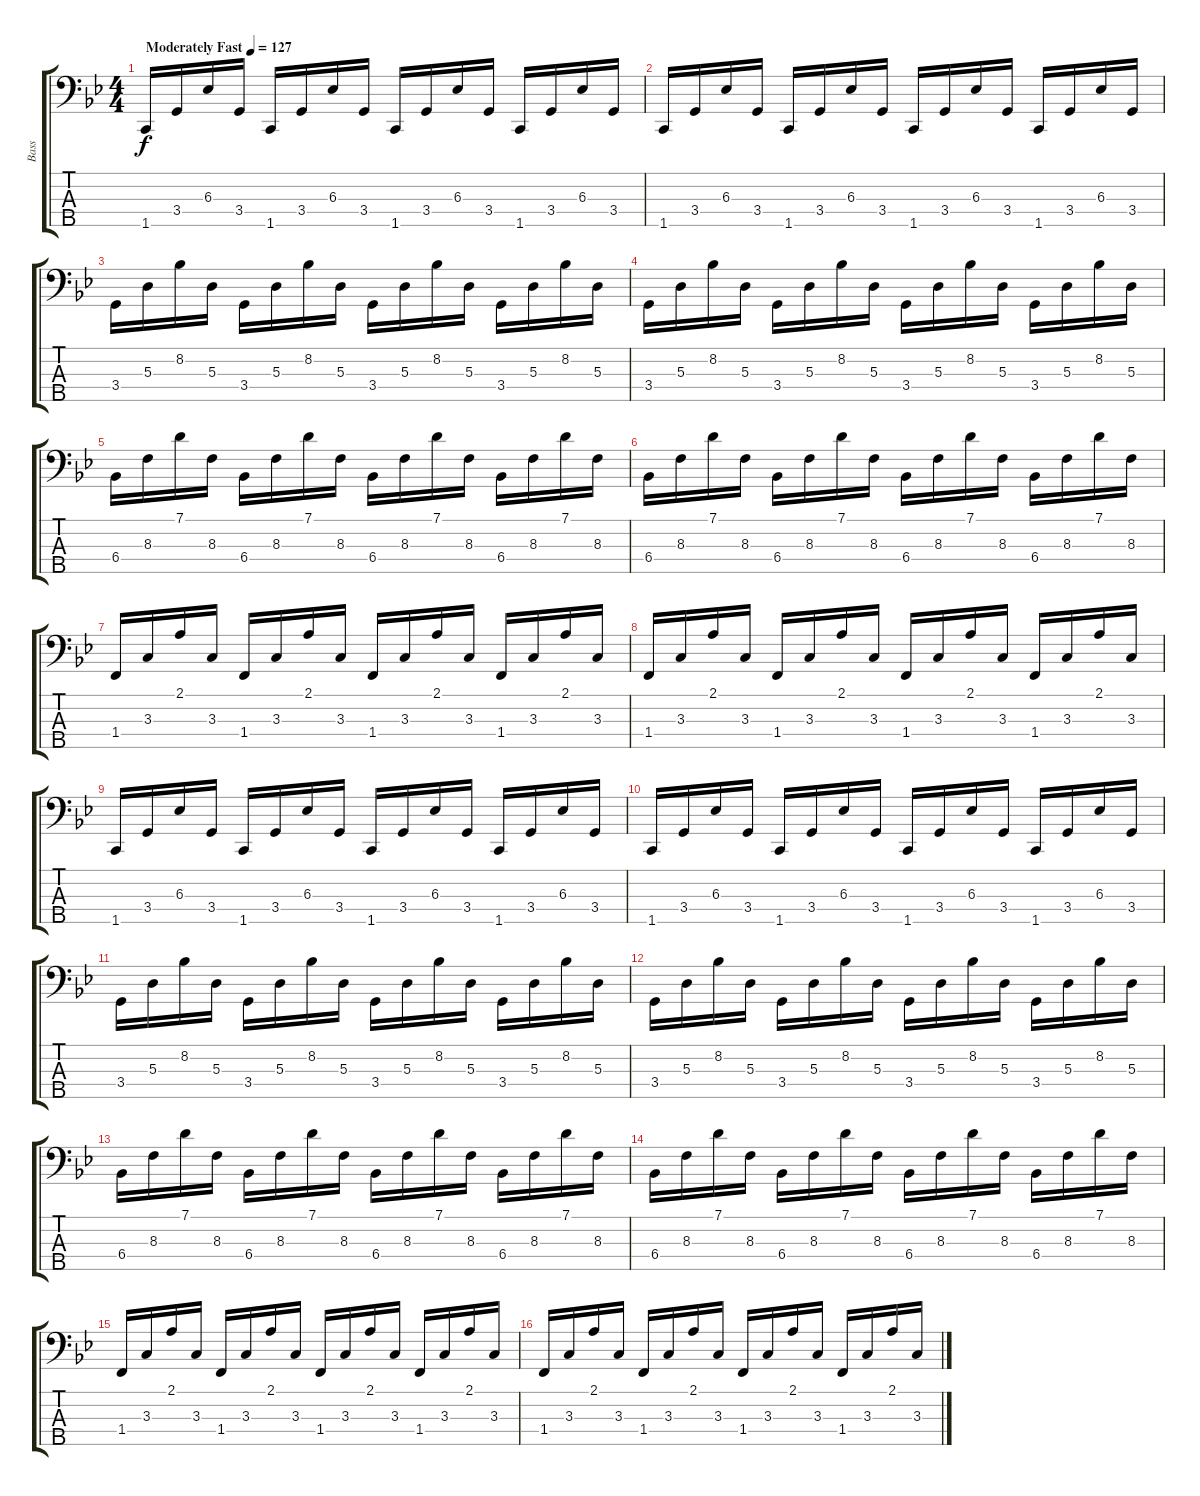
\track ("Bass" "Bass") {instrument electricbasspick}
\staff {score tabs}
\tuning (G2 D2 A1 E1 B0) {hide}
\ts (4 4)
\tempo (127 "Moderately Fast")
\clef f4
\ks bb
1.5.16{dy f instrument electricbasspick} 3.4.16 6.3.16 3.4.16 1.5.16 3.4.16 6.3.16 3.4.16 1.5.16 3.4.16 6.3.16 3.4.16 1.5.16 3.4.16 6.3.16 3.4.16 |
1.5.16 3.4.16 6.3.16 3.4.16 1.5.16 3.4.16 6.3.16 3.4.16 1.5.16 3.4.16 6.3.16 3.4.16 1.5.16 3.4.16 6.3.16 3.4.16 |
3.4.16 5.3.16 8.2.16 5.3.16 3.4.16 5.3.16 8.2.16 5.3.16 3.4.16 5.3.16 8.2.16 5.3.16 3.4.16 5.3.16 8.2.16 5.3.16 |
3.4.16 5.3.16 8.2.16 5.3.16 3.4.16 5.3.16 8.2.16 5.3.16 3.4.16 5.3.16 8.2.16 5.3.16 3.4.16 5.3.16 8.2.16 5.3.16 |
6.4.16 8.3.16 7.1.16 8.3.16 6.4.16 8.3.16 7.1.16 8.3.16 6.4.16 8.3.16 7.1.16 8.3.16 6.4.16 8.3.16 7.1.16 8.3.16 |
6.4.16 8.3.16 7.1.16 8.3.16 6.4.16 8.3.16 7.1.16 8.3.16 6.4.16 8.3.16 7.1.16 8.3.16 6.4.16 8.3.16 7.1.16 8.3.16 |
1.4.16 3.3.16 2.1.16 3.3.16 1.4.16 3.3.16 2.1.16 3.3.16 1.4.16 3.3.16 2.1.16 3.3.16 1.4.16 3.3.16 2.1.16 3.3.16 |
1.4.16 3.3.16 2.1.16 3.3.16 1.4.16 3.3.16 2.1.16 3.3.16 1.4.16 3.3.16 2.1.16 3.3.16 1.4.16 3.3.16 2.1.16 3.3.16 |
1.5.16 3.4.16 6.3.16 3.4.16 1.5.16 3.4.16 6.3.16 3.4.16 1.5.16 3.4.16 6.3.16 3.4.16 1.5.16 3.4.16 6.3.16 3.4.16 |
1.5.16 3.4.16 6.3.16 3.4.16 1.5.16 3.4.16 6.3.16 3.4.16 1.5.16 3.4.16 6.3.16 3.4.16 1.5.16 3.4.16 6.3.16 3.4.16 |
3.4.16 5.3.16 8.2.16 5.3.16 3.4.16 5.3.16 8.2.16 5.3.16 3.4.16 5.3.16 8.2.16 5.3.16 3.4.16 5.3.16 8.2.16 5.3.16 |
3.4.16 5.3.16 8.2.16 5.3.16 3.4.16 5.3.16 8.2.16 5.3.16 3.4.16 5.3.16 8.2.16 5.3.16 3.4.16 5.3.16 8.2.16 5.3.16 |
6.4.16 8.3.16 7.1.16 8.3.16 6.4.16 8.3.16 7.1.16 8.3.16 6.4.16 8.3.16 7.1.16 8.3.16 6.4.16 8.3.16 7.1.16 8.3.16 |
6.4.16 8.3.16 7.1.16 8.3.16 6.4.16 8.3.16 7.1.16 8.3.16 6.4.16 8.3.16 7.1.16 8.3.16 6.4.16 8.3.16 7.1.16 8.3.16 |
1.4.16 3.3.16 2.1.16 3.3.16 1.4.16 3.3.16 2.1.16 3.3.16 1.4.16 3.3.16 2.1.16 3.3.16 1.4.16 3.3.16 2.1.16 3.3.16 |
1.4.16 3.3.16 2.1.16 3.3.16 1.4.16 3.3.16 2.1.16 3.3.16 1.4.16 3.3.16 2.1.16 3.3.16 1.4.16 3.3.16 2.1.16 3.3.16
